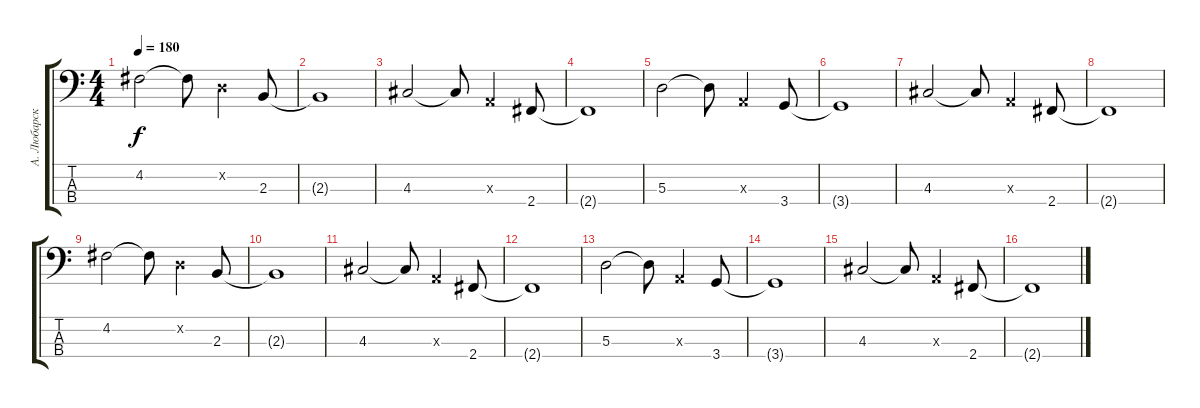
\track ("А. Любарский" "А. Любарск") {instrument electricbassfinger}
\staff {score tabs}
\tuning (G2 D2 A1 E1) {hide}
\ts (4 4)
\tempo 180
\clef f4
\ks c
4.2.2{dy f} 4.2{t}.8 0.2{x}.4 2.3.8 |
2.3{t}.1 |
4.3.2 4.3{t}.8 0.3{x}.4 2.4.8 |
2.4{t}.1 |
5.3.2 5.3{t}.8 0.3{x}.4 3.4.8 |
3.4{t}.1 |
4.3.2 4.3{t}.8 0.3{x}.4 2.4.8 |
2.4{t}.1 |
4.2.2 4.2{t}.8 0.2{x}.4 2.3.8 |
2.3{t}.1 |
4.3.2 4.3{t}.8 0.3{x}.4 2.4.8 |
2.4{t}.1 |
5.3.2 5.3{t}.8 0.3{x}.4 3.4.8 |
3.4{t}.1 |
4.3.2 4.3{t}.8 0.3{x}.4 2.4.8 |
2.4{t}.1
